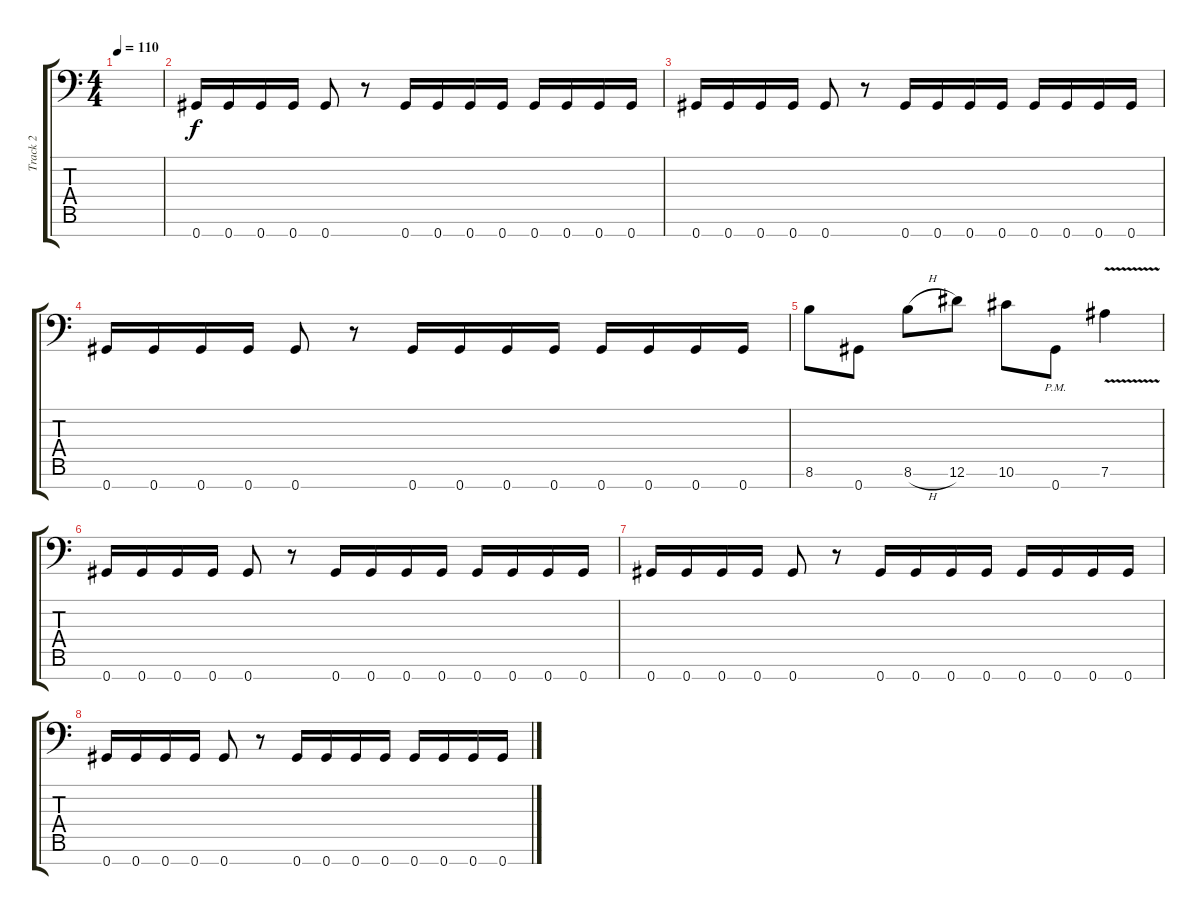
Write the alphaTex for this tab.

\track ("Track 2" "Track 2") {instrument overdrivenguitar}
\staff {score tabs}
\tuning (Eb4 Bb3 Gb3 Db3 Ab2 Eb2 Ab1) {hide}
\ts (4 4)
\tempo 110
\clef f4
\ks c
|
0.7.16 0.7.16 0.7.16 0.7.16 0.7.8 r.8 0.7.16 0.7.16 0.7.16 0.7.16 0.7.16 0.7.16 0.7.16 0.7.16 |
0.7.16 0.7.16 0.7.16 0.7.16 0.7.8 r.8 0.7.16 0.7.16 0.7.16 0.7.16 0.7.16 0.7.16 0.7.16 0.7.16 |
0.7.16 0.7.16 0.7.16 0.7.16 0.7.8 r.8 0.7.16 0.7.16 0.7.16 0.7.16 0.7.16 0.7.16 0.7.16 0.7.16 |
8.6.8 0.7.8 8.6{h}.8 12.6.8 10.6.8 0.7{pm}.8 7.6{v}.4 |
0.7.16 0.7.16 0.7.16 0.7.16 0.7.8 r.8 0.7.16 0.7.16 0.7.16 0.7.16 0.7.16 0.7.16 0.7.16 0.7.16 |
0.7.16 0.7.16 0.7.16 0.7.16 0.7.8 r.8 0.7.16 0.7.16 0.7.16 0.7.16 0.7.16 0.7.16 0.7.16 0.7.16 |
0.7.16 0.7.16 0.7.16 0.7.16 0.7.8 r.8 0.7.16 0.7.16 0.7.16 0.7.16 0.7.16 0.7.16 0.7.16 0.7.16
